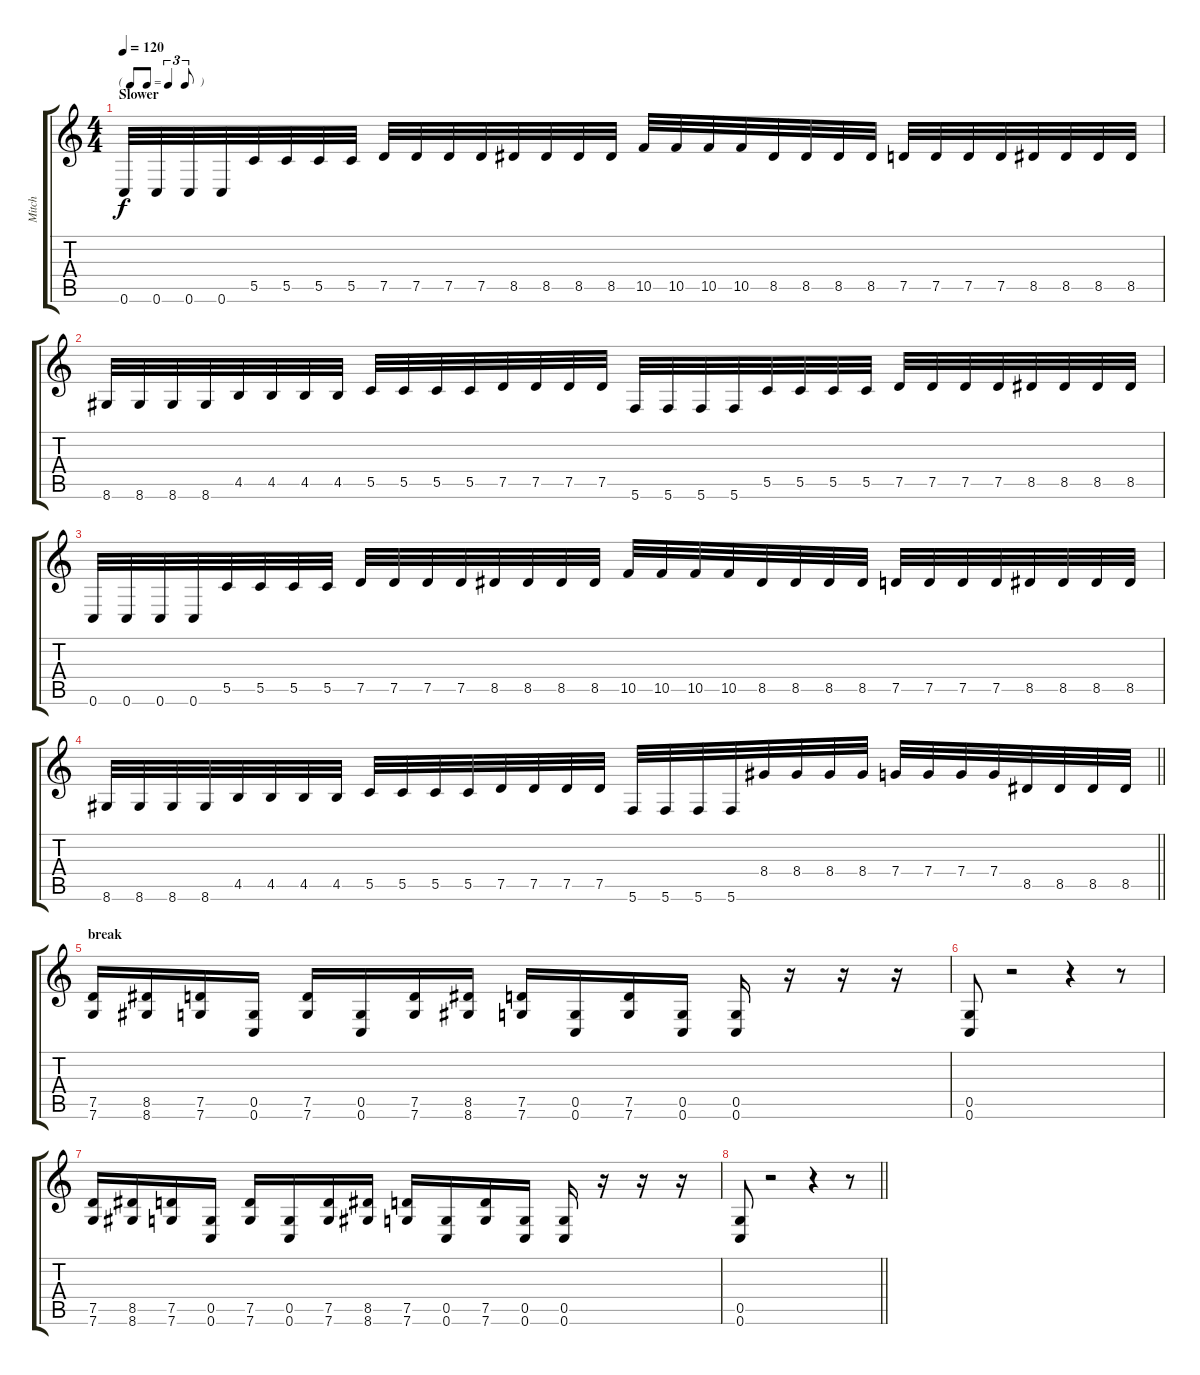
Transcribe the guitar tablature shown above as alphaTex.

\track ("Mitch" "Mitch") {instrument overdrivenguitar}
\staff {score tabs}
\tuning (D4 A3 F3 C3 G2 C2) {hide}
\ts (4 4)
\tf triplet8th
\section ("" "Slower")
\tempo 120
\clef g2
\ks c
0.6.32{dy f} 0.6.32 0.6.32 0.6.32 5.5.32 5.5.32 5.5.32 5.5.32 7.5.32 7.5.32 7.5.32 7.5.32 8.5.32 8.5.32 8.5.32 8.5.32 10.5.32 10.5.32 10.5.32 10.5.32 8.5.32 8.5.32 8.5.32 8.5.32 7.5.32 7.5.32 7.5.32 7.5.32 8.5.32 8.5.32 8.5.32 8.5.32 |
8.6.32 8.6.32 8.6.32 8.6.32 4.5.32 4.5.32 4.5.32 4.5.32 5.5.32 5.5.32 5.5.32 5.5.32 7.5.32 7.5.32 7.5.32 7.5.32 5.6.32 5.6.32 5.6.32 5.6.32 5.5.32 5.5.32 5.5.32 5.5.32 7.5.32 7.5.32 7.5.32 7.5.32 8.5.32 8.5.32 8.5.32 8.5.32 |
0.6.32 0.6.32 0.6.32 0.6.32 5.5.32 5.5.32 5.5.32 5.5.32 7.5.32 7.5.32 7.5.32 7.5.32 8.5.32 8.5.32 8.5.32 8.5.32 10.5.32 10.5.32 10.5.32 10.5.32 8.5.32 8.5.32 8.5.32 8.5.32 7.5.32 7.5.32 7.5.32 7.5.32 8.5.32 8.5.32 8.5.32 8.5.32 |
\barLineRight lightlight
8.6.32 8.6.32 8.6.32 8.6.32 4.5.32 4.5.32 4.5.32 4.5.32 5.5.32 5.5.32 5.5.32 5.5.32 7.5.32 7.5.32 7.5.32 7.5.32 5.6.32 5.6.32 5.6.32 5.6.32 8.4.32 8.4.32 8.4.32 8.4.32 7.4.32 7.4.32 7.4.32 7.4.32 8.5.32 8.5.32 8.5.32 8.5.32 |
\section ("" "break")
(7.5 7.6).16 (8.5 8.6).16 (7.5 7.6).16 (0.5 0.6).16 (7.5 7.6).16 (0.5 0.6).16 (7.5 7.6).16 (8.5 8.6).16 (7.5 7.6).16 (0.5 0.6).16 (7.5 7.6).16 (0.5 0.6).16 (0.5 0.6).16 r.16 r.16 r.16 |
(0.5 0.6).8 r.2 r.4 r.8 |
(7.5 7.6).16 (8.5 8.6).16 (7.5 7.6).16 (0.5 0.6).16 (7.5 7.6).16 (0.5 0.6).16 (7.5 7.6).16 (8.5 8.6).16 (7.5 7.6).16 (0.5 0.6).16 (7.5 7.6).16 (0.5 0.6).16 (0.5 0.6).16 r.16 r.16 r.16 |
\barLineRight lightlight
(0.5 0.6).8 r.2 r.4 r.8
